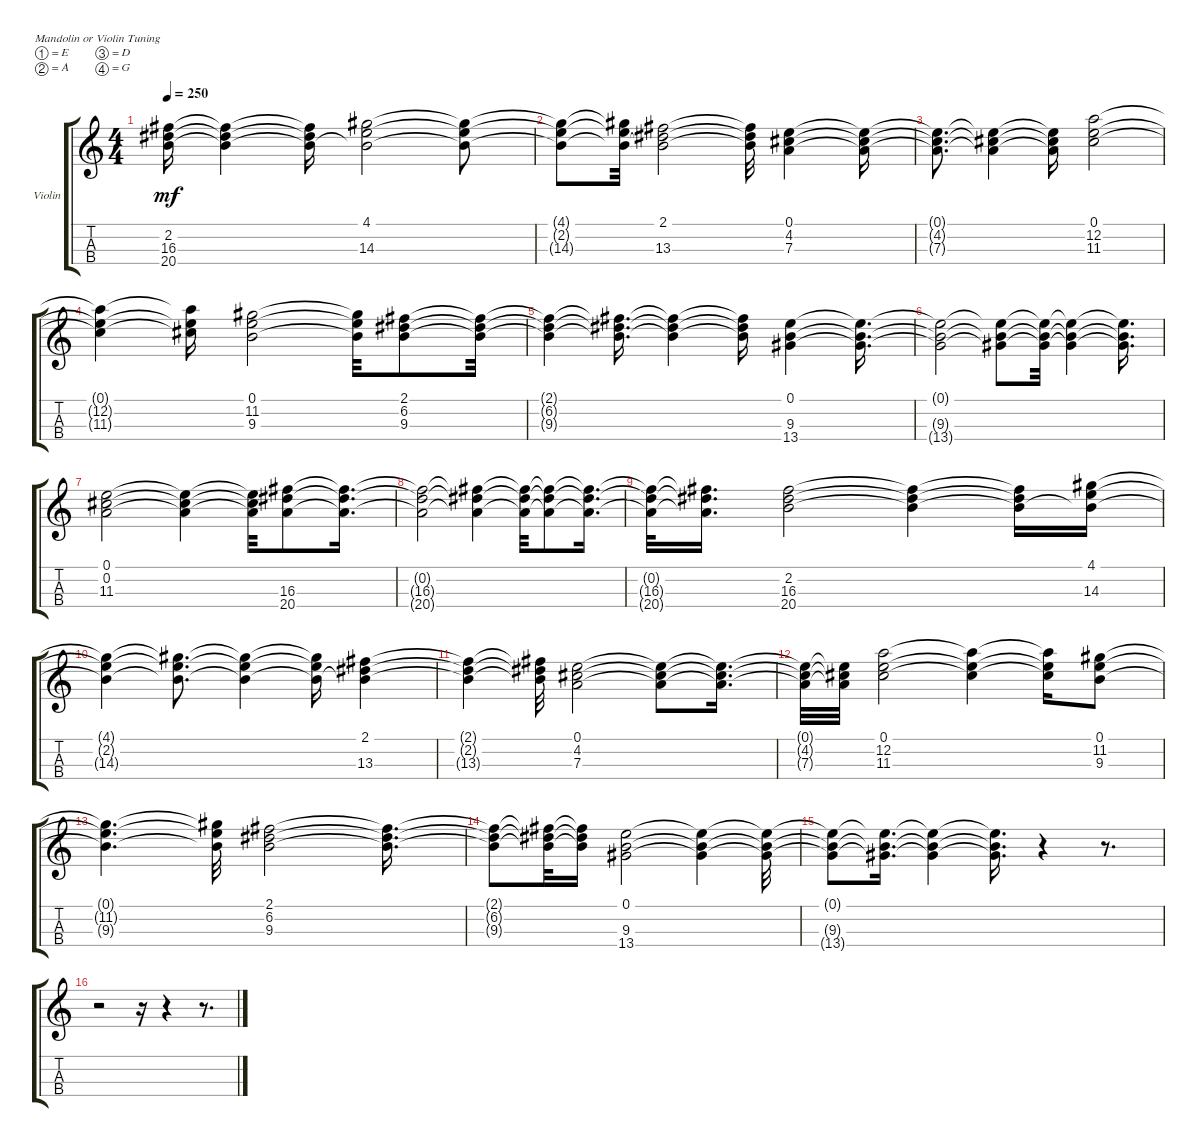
\bracketExtendMode groupsimilarinstruments
\firstSystemTrackNameOrientation horizontal
\otherSystemsTrackNameOrientation horizontal
\track ("Strings" "Violin") {instrument violin}
\staff {score tabs}
\tuning (E5 A4 D4 G3)
\ts (4 4)
\tempo 250
\clef g2
\ks c
(16.3{t} 20.4{t} 2.2{t}).16{dy mf} (16.3{t} 20.4{t} 2.2{t}).4 (16.3{t} 20.4{t} 2.2{t}).16 (2.2{t} 4.1 14.3).2 (2.2{t} 4.1{t} 14.3{t}).8 |
(2.2{t} 4.1{t} 14.3{t}).8 (2.2{t} 4.1{t} 14.3{t}).32 (2.2{t} 2.1 13.3).2 (2.2{t} 2.1{t} 13.3{t}).32 (0.1 4.2 7.3).4 (0.1{t} 4.2{t} 7.3{t}).16 |
(0.1{t} 4.2{t} 7.3{t}).8{d} (0.1{t} 4.2{t} 7.3{t}).4 (0.1{t} 4.2{t} 7.3{t}).16 (0.1 12.2 11.3).2 |
(0.1{t} 12.2{t} 11.3{t}).4 (0.1{t} 12.2{t} 11.3{t}).16 (11.2 0.1 9.3).2 (11.2{t} 0.1{t} 9.3{t}).32 (9.3 6.2 2.1).8 (9.3{t} 6.2{t} 2.1{t}).32 |
(9.3{t} 6.2{t} 2.1{t}).4 (9.3{t} 6.2{t} 2.1{t}).16{d} (9.3{t} 6.2{t} 2.1{t}).4 (9.3{t} 6.2{t} 2.1{t}).16 (9.3 13.4 0.1).4 (9.3{t} 13.4{t} 0.1{t}).16{d} |
(9.3{t} 13.4{t} 0.1{t}).2 (9.3{t} 13.4{t} 0.1{t}).8 (9.3{t} 13.4{t} 0.1{t}).32 (9.3{t} 13.4{t} 0.1{t}).4 (9.3{t} 13.4{t} 0.1{t}).16{d} |
(11.3 0.2 0.1).2 (11.3{t} 0.2{t} 0.1{t}).4 (11.3{t} 0.2{t} 0.1{t}).32 (0.2{t} 16.3 20.4).8 (0.2{t} 16.3{t} 20.4{t}).16{d} |
(0.2{t} 16.3{t} 20.4{t}).2 (0.2{t} 16.3{t} 20.4{t}).4 (0.2{t} 16.3{t} 20.4{t}).32 (0.2{t} 16.3{t} 20.4{t}).8 (0.2{t} 16.3{t} 20.4{t}).16{d} |
(0.2{t} 16.3{t} 20.4{t}).32 (0.2{t} 16.3{t} 20.4{t}).16{d} (16.3 20.4 2.2).2 (16.3{t} 20.4{t} 2.2{t}).4 (16.3{t} 20.4{t} 2.2{t}).16 (2.2{t} 4.1 14.3).16 |
(2.2{t} 4.1{t} 14.3{t}).4 (2.2{t} 4.1{t} 14.3{t}).8{d} (2.2{t} 4.1{t} 14.3{t}).4 (2.2{t} 4.1{t} 14.3{t}).16 (2.2{t} 2.1 13.3).4 |
(2.2{t} 2.1{t} 13.3{t}).4 (2.2{t} 2.1{t} 13.3{t}).32 (0.1 4.2 7.3).2 (0.1{t} 4.2{t} 7.3{t}).8 (0.1{t} 4.2{t} 7.3{t}).16{d} |
(0.1{t} 4.2{t} 7.3{t}).32 (0.1{t} 4.2{t} 7.3{t}).32 (0.1 12.2 11.3).2 (0.1{t} 12.2{t} 11.3{t}).4 (0.1{t} 12.2{t} 11.3{t}).16 (11.2 0.1 9.3).8 |
(11.2{t} 0.1{t} 9.3{t}).4{d} (11.2{t} 0.1{t} 9.3{t}).32 (9.3 6.2 2.1).2 (9.3{t} 6.2{t} 2.1{t}).16{d} |
(9.3{t} 6.2{t} 2.1{t}).8 (9.3{t} 6.2{t} 2.1{t}).32 (9.3{t} 6.2{t} 2.1{t}).16 (9.3 13.4 0.1).2 (9.3{t} 13.4{t} 0.1{t}).4 (9.3{t} 13.4{t} 0.1{t}).32 |
(9.3{t} 13.4{t} 0.1{t}).8 (9.3{t} 13.4{t} 0.1{t}).16{d} (9.3{t} 13.4{t} 0.1{t}).4 (9.3{t} 13.4{t} 0.1{t}).16{d} r.4 r.8{d} |
r.2 r.16 r.4 r.8{d}
